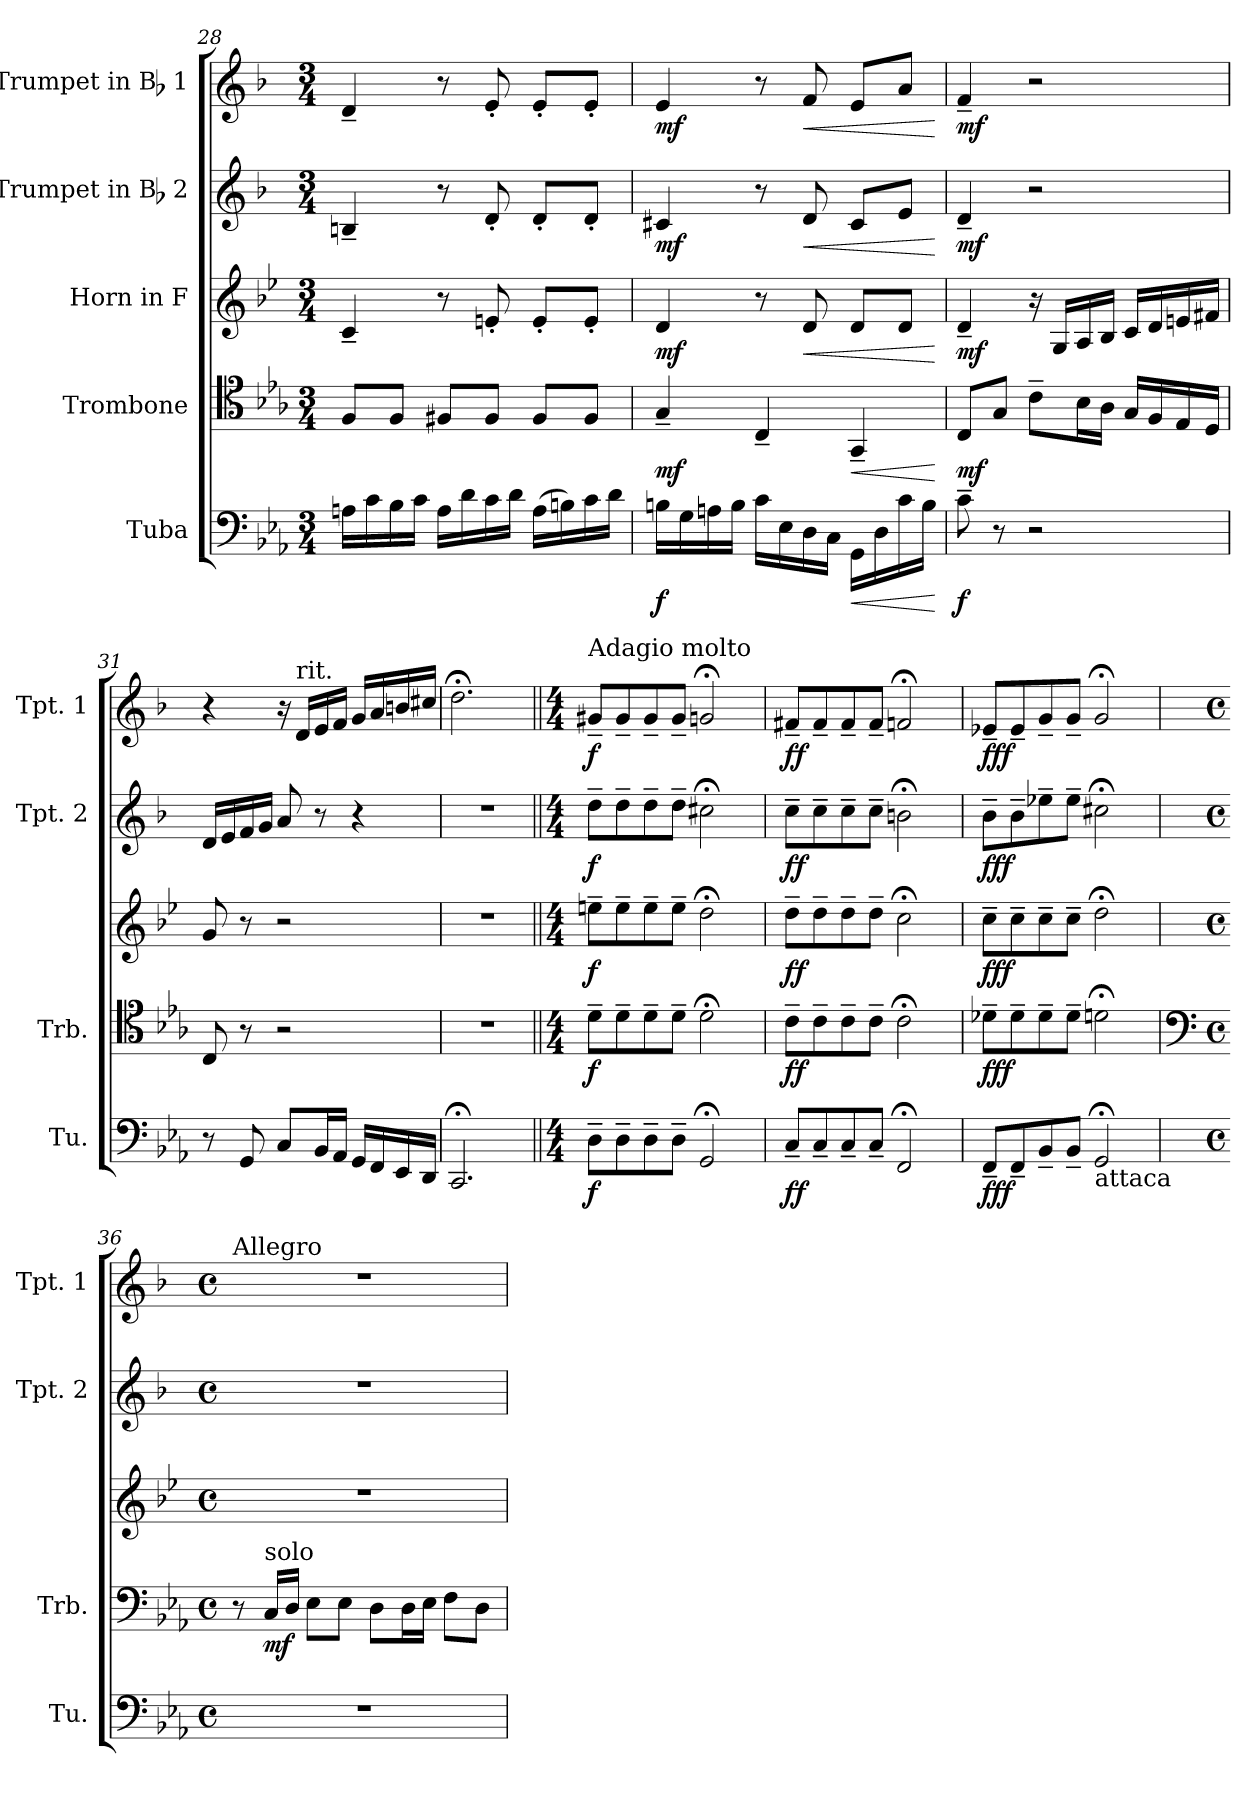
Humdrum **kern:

**kern	**dynam	**kern	**dynam	**kern	**dynam	**kern	**dynam	**kern	**dynam
*part5	*part5	*part4	*part4	*part3	*part3	*part2	*part2	*part1	*part1
*staff5	*staff5	*staff4	*staff4	*staff3	*staff3	*staff2	*staff2	*staff1	*staff1
*I"Tuba	*	*I"Trombone	*	*I"Horn in F	*	*I"Trumpet in Bb 2	*	*I"Trumpet in Bb 1	*
*I'Tu.	*	*I'Trb.	*	*	*	*I'Tpt. 2	*	*I'Tpt. 1	*
*clefF4	*	*clefC4	*	*clefG2	*	*clefG2	*	*clefG2	*
*	*	*	*	*ITrd4c7	*	*ITrd1c2	*	*ITrd1c2	*
*k[b-e-a-]	*	*k[b-e-a-]	*	*k[b-e-a-]	*	*k[b-e-a-]	*	*k[b-e-a-]	*
*M3/4	*	*M3/4	*	*M3/4	*	*M3/4	*	*M3/4	*
=28	=28	=28	=28	=28	=28	=28	=28	=28	=28
16An\LL	.	8F/L	.	4F~/	.	4An~/	.	4c~/	.
16c\	.	.	.	.	.	.	.	.	.
16B-\	.	8F/J	.	.	.	.	.	.	.
16c\JJ	.	.	.	.	.	.	.	.	.
16A\LL	.	8F#X/L	.	8r	.	8r	.	8r	.
16d\	.	.	.	.	.	.	.	.	.
16c\	.	8F#/J	.	8An'/	.	8c'/	.	8d'/	.
16d\JJ	.	.	.	.	.	.	.	.	.
(16A\LL	.	8F#/L	.	8A'/L	.	8c'/L	.	8d'/L	.
16Bn\)	.	.	.	.	.	.	.	.	.
16c\	.	8F#/J	.	8A'/J	.	8c'/J	.	8d'/J	.
16d\JJ	.	.	.	.	.	.	.	.	.
!!LO:PB:g=z
=29	=29	=29	=29	=29	=29	=29	=29	=29	=29
!	!LO:DY:b	!	!LO:DY:b	!	!LO:DY:b	!	!LO:DY:b	!	!LO:DY:b
16Bn\LL	f	4G~/	mf	4G/	mf	4Bn/	mf	4d/	mf
16G\	.	.	.	.	.	.	.	.	.
16An\	.	.	.	.	.	.	.	.	.
16B\JJ	.	.	.	.	.	.	.	.	.
16c\LL	.	4C~/	.	8r	.	8r	.	8r	.
16E-\	.	.	.	.	.	.	.	.	.
!	!	!	!	!	!LO:HP:b	!	!LO:HP:b	!	!LO:HP:b
16D\	.	.	.	8G/	<	8c/	<	8e-/	<
16C\JJ	.	.	.	.	.	.	.	.	.
!	!LO:HP:b	!	!LO:HP:b	!	!	!	!	!	!
16GG\LL	<	4GG~/	<	8G/L	.	8B/L	.	8d/L	.
16D\	.	.	.	.	.	.	.	.	.
16c\	.	.	.	8G/J	.	8d/J	.	8g/J	.
16B\JJ	.	.	.	.	.	.	.	.	.
.	[	.	[	.	[	.	[	.	[
=30	=30	=30	=30	=30	=30	=30	=30	=30	=30
!	!LO:DY:b	!	!LO:DY:b	!	!LO:DY:b	!	!LO:DY:b	!	!LO:DY:b
8c~\	f	8C/L	mf	4G~/	mf	4c~/	mf	4e-~/	mf
8r	.	8G/J	.	.	.	.	.	.	.
2r	.	8c~\L	.	16r	.	2r	.	2r	.
.	.	.	.	16C/LL	.	.	.	.	.
.	.	16B-\L	.	16D/	.	.	.	.	.
.	.	16A-\JJ	.	16E-/JJ	.	.	.	.	.
.	.	16G/LL	.	16F/LL	.	.	.	.	.
.	.	16F/	.	16G/	.	.	.	.	.
.	.	16E-/	.	16An/	.	.	.	.	.
.	.	16D/JJ	.	16Bn/JJ	.	.	.	.	.
=31	=31	=31	=31	=31	=31	=31	=31	=31	=31
8r	.	8C/	.	8c/	.	16c/LL	.	4r	.
.	.	.	.	.	.	16d/	.	.	.
8GG/	.	8r	.	8r	.	16e-/	.	.	.
.	.	.	.	.	.	16f/JJ	.	.	.
8C/L	.	2r	.	2r	.	8g/	.	16r	.
!	!	!	!	!	!	!	!	!LO:TX:a:t=rit.	!
.	.	.	.	.	.	.	.	16c/LL	.
16BB-/L	.	.	.	.	.	8r	.	16d/	.
16AA-/JJ	.	.	.	.	.	.	.	16e-/JJ	.
16GG/LL	.	.	.	.	.	4r	.	16f/LL	.
16FF/	.	.	.	.	.	.	.	16g/	.
16EE-/	.	.	.	.	.	.	.	16an/	.
16DD/JJ	.	.	.	.	.	.	.	16bn/JJ	.
!!LO:LB:g=z
=32	=32	=32	=32	=32	=32	=32	=32	=32	=32
2.CC;<Z/	.	2.r	.	2.r	.	2.r	.	2.cc;<Z\	.
=33||	=33||	=33||	=33||	=33||	=33||	=33||	=33||	=33||	=33||
*M4/4	*	*M4/4	*	*M4/4	*	*M4/4	*	*M4/4	*
*	*	*	*	*	*	*	*	*MM30	*
!	!	!	!	!	!	!	!	!LO:TX:a:t=Adagio molto	!
!	!LO:DY:b	!	!LO:DY:b	!	!LO:DY:b	!	!LO:DY:b	!	!LO:DY:b
8D~\L	f	8d~\L	f	8an~\L	f	8cc~\L	f	8f#X~/L	f
8D~\	.	8d~\	.	8a~\	.	8cc~\	.	8f#~/	.
8D~\	.	8d~\	.	8a~\	.	8cc~\	.	8f#~/	.
8D~\J	.	8d~\J	.	8a~\J	.	8cc~\J	.	8f#~/J	.
2GG;<Z/	.	2d;<Z\	.	2g;<Z\	.	2bn;<Z\	.	2fn;<Z/	.
=34	=34	=34	=34	=34	=34	=34	=34	=34	=34
!	!LO:DY:b	!	!LO:DY:b	!	!LO:DY:b	!	!LO:DY:b	!	!LO:DY:b
8C~/L	ff	8c~\L	ff	8g~\L	ff	8b-~\L	ff	8en~/L	ff
8C~/	.	8c~\	.	8g~\	.	8b-~\	.	8e~/	.
8C~/	.	8c~\	.	8g~\	.	8b-~\	.	8e~/	.
8C~/J	.	8c~\J	.	8g~\J	.	8b-~\J	.	8e~/J	.
2FF;<Z/	.	2c;<Z\	.	2f;<Z\	.	2an;<Z\	.	2e-X;<Z/	.
=35	=35	=35	=35	=35	=35	=35	=35	=35	=35
!	!LO:DY:b	!	!LO:DY:b	!	!LO:DY:b	!	!LO:DY:b	!	!LO:DY:b
8FF~/L	fff	8d-X~\L	fff	8f~\L	fff	8a-~\L	fff	8d-X~/L	fff
8FF~/	.	8d-~\	.	8f~\	.	8a-~\	.	8d-~/	.
8BB-~/	.	8d-~\	.	8f~\	.	8dd-X~\	.	8f~/	.
8BB-~/J	.	8d-~\J	.	8f~\J	.	8dd-~\J	.	8f~/J	.
!LO:TX:b:t=attaca	!	!	!	!	!	!	!	!	!
2GG;<Z/	.	2dn;<Z\	.	2g;<Z\	.	2bn;<Z\	.	2f;<Z/	.
=36	=36	=36	=36	=36	=36	=36	=36	=36	=36
*	*	*clefF4	*	*	*	*	*	*	*
*M4/4	*	*M4/4	*	*M4/4	*	*M4/4	*	*M4/4	*
*met(c)	*	*met(c)	*	*met(c)	*	*met(c)	*	*met(c)	*
*	*	*	*	*	*	*	*	*MM98	*
!	!	!	!	!	!	!	!	!LO:TX:a:t=Allegro	!
1r	.	8r	.	1r	.	1r	.	1r	.
!	!	!LO:TX:a:t=solo	!	!	!	!	!	!	!
!	!	!	!LO:DY:b	!	!	!	!	!	!
.	.	16C/LL	mf	.	.	.	.	.	.
.	.	16D/JJ	.	.	.	.	.	.	.
.	.	8E-\L	.	.	.	.	.	.	.
.	.	8E-\J	.	.	.	.	.	.	.
.	.	8D\L	.	.	.	.	.	.	.
.	.	16D\L	.	.	.	.	.	.	.
.	.	16E-\JJ	.	.	.	.	.	.	.
.	.	8F\L	.	.	.	.	.	.	.
.	.	8D\J	.	.	.	.	.	.	.
=	=	=	=	=	=	=	=	=	=
*-	*-	*-	*-	*-	*-	*-	*-	*-	*-
